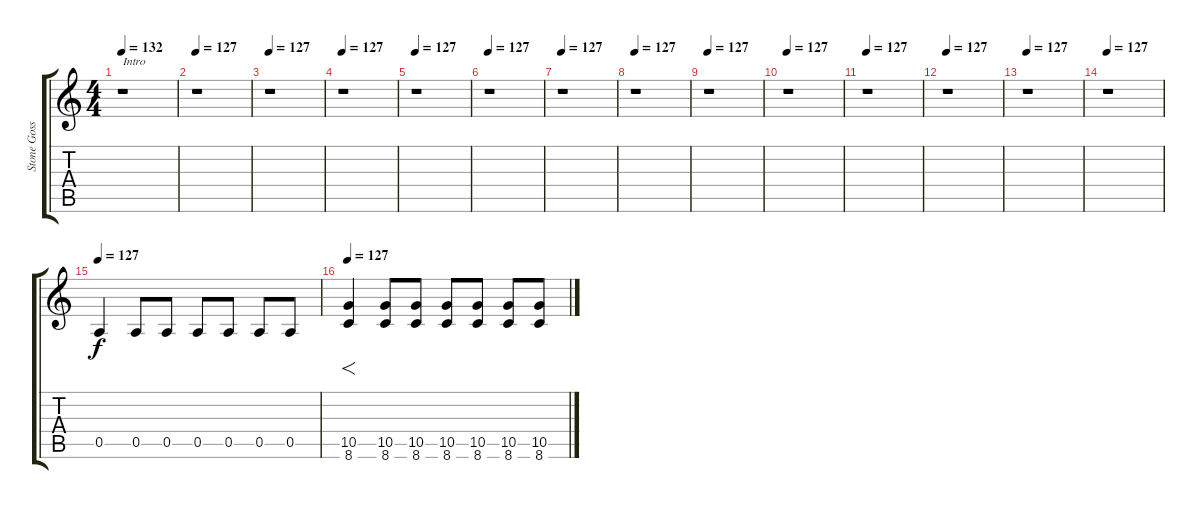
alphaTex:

\track ("Stone Gossard" "Stone Goss") {instrument distortionguitar}
\staff {score tabs}
\tuning (E4 B3 G3 D3 A2 E2) {hide}
\ts (4 4)
\tempo 132
\tempo 127
\tempo 132
\clef g2
\ks c
r.1{txt "Intro" dy f instrument distortionguitar} |
\tempo 127
r.1 |
\tempo 127
r.1 |
\tempo 127
r.1 |
\tempo 127
r.1 |
\tempo 127
r.1 |
\tempo 127
r.1 |
\tempo 127
r.1 |
\tempo 127
r.1 |
\tempo 127
r.1 |
\tempo 127
r.1 |
\tempo 127
r.1 |
\tempo 127
r.1 |
\tempo 127
r.1 |
\tempo 127
0.5.4 0.5.8 0.5.8 0.5.8 0.5.8 0.5.8 0.5.8 |
\tempo 127
(10.5 8.6).4{f} (10.5 8.6).8 (10.5 8.6).8 (10.5 8.6).8 (10.5 8.6).8 (10.5 8.6).8 (10.5 8.6).8
